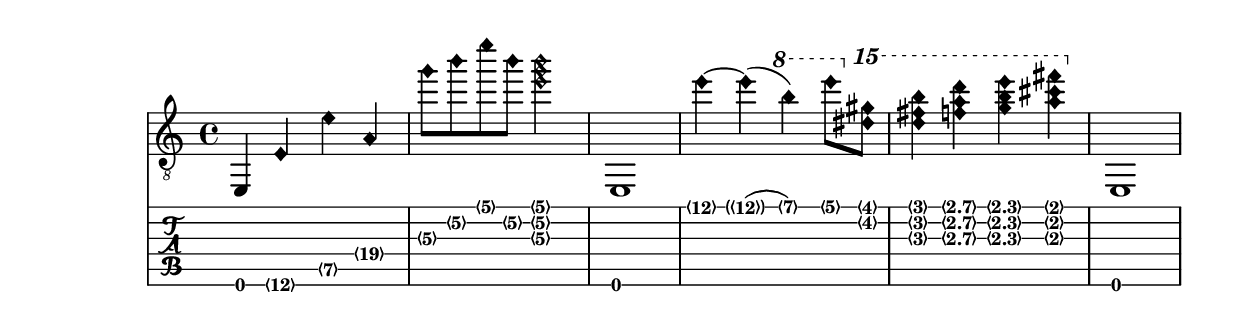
\version "2.16.0"

\header {
  texidoc = "
Harmonics can be specified either by ratio or by fret number.
"
}

test = {
 e,4
 \harmonicByRatio #1/2  e,\6
 \harmonicByRatio #1/3  a,\5
 \harmonicByRatio #2/3  d,\4 |
 \harmonicByRatio #1/4 { g8\3 b\2 e'\1 b\2 < g b e >2 } |
 e,1 | % check whether tab note head is restored
 \harmonicByFret #12 e'4\1 ~
 \harmonicByFret #12 e'4\1 (
 \ottava #1
 \harmonicByFret #7 e'4\1)
 \harmonicByFret #5 e'8\1
 \ottava #2
 \harmonicByFret #4 < b\2 e'\1 >8 |
 \harmonicByFret #3 < g\3 b\2 e'\1 >4
 \harmonicByFret #2.7 < g\3 b\2 e'\1 >4
 \harmonicByFret #2.3 < g\3 b\2 e'\1 >4
 \harmonicByFret #2 < g\3 b\2 e'\1 >4 |
 \ottava #0
 e,1 | % check whether tab note head is restored
}

\paper {
  ragged-right = ##f
}

\score {
  <<
    \new Staff {
      \new Voice \with { \override StringNumber #'stencil = ##f } {
        \clef "treble_8"
        \test
      }
    }
    \new TabStaff {
      \new TabVoice {
        \test
      }
    }
  >>
}
